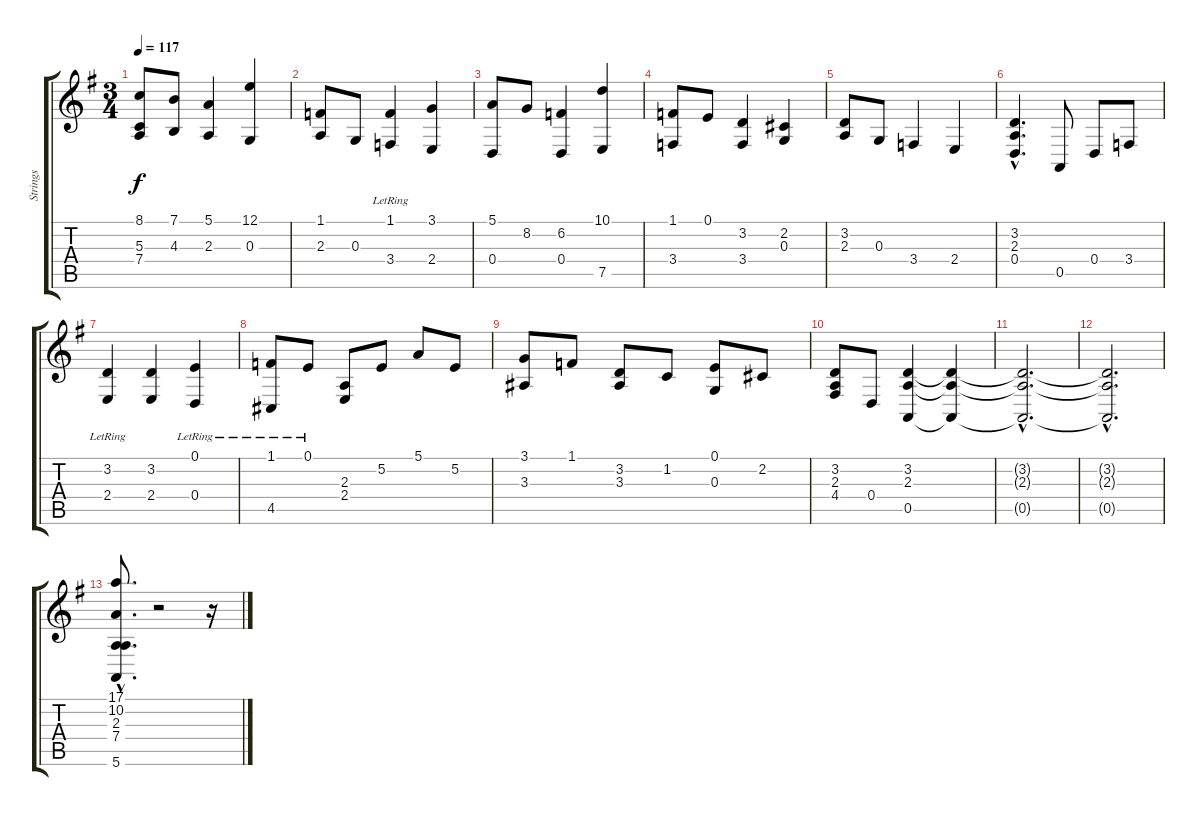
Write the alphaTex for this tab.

\track ("Strings" "Strings") {instrument stringensemble1}
\staff {score tabs}
\tuning (E4 B3 G3 D3 A2 E2) {hide}
\ts (3 4)
\tempo 117
\clef g2
\ks g
(8.1 5.3 7.4).8{dy f} (7.1 4.3).8 (5.1 2.3).4 (12.1 0.3).4 |
(1.1 2.3).8 0.3.8 (1.1 3.4{lr}).4 (3.1 2.4).4 |
(5.1 0.4).8 8.2.8 (6.2 0.4).4 (10.1 7.5).4 |
(1.1 3.4).8 0.1.8 (3.2 3.4).4 (2.2 0.3).4 |
(3.2 2.3).8 0.3.8 3.4.4 2.4.4 |
(3.2{hac} 2.3{hac} 0.4{hac}).4{d} 0.5.8 0.4.8 3.4.8 |
(3.2{lr} 2.4).4 (3.2 2.4).4 (0.1{lr} 0.4).4 |
(1.1{lr} 4.5).8 0.1{lr}.8 (2.3 2.4).8 5.2.8 5.1.8 5.2.8 |
(3.1 3.3).8 1.1.8 (3.2 3.3).8 1.2.8 (0.1 0.3).8 2.2.8 |
(3.2 2.3 4.4).8 0.4.8 (3.2 2.3 0.5).4 (3.2{t} 2.3{t} 0.5{t}).4 |
(3.2{hac t} 2.3{hac t} 0.5{hac t}).2{d} |
(3.2{hac t} 2.3{hac t} 0.5{hac t}).2{d} |
(17.1{hac} 10.2{hac} 2.3{hac} 7.4 5.6{hac}).8{d} r.2 r.16
